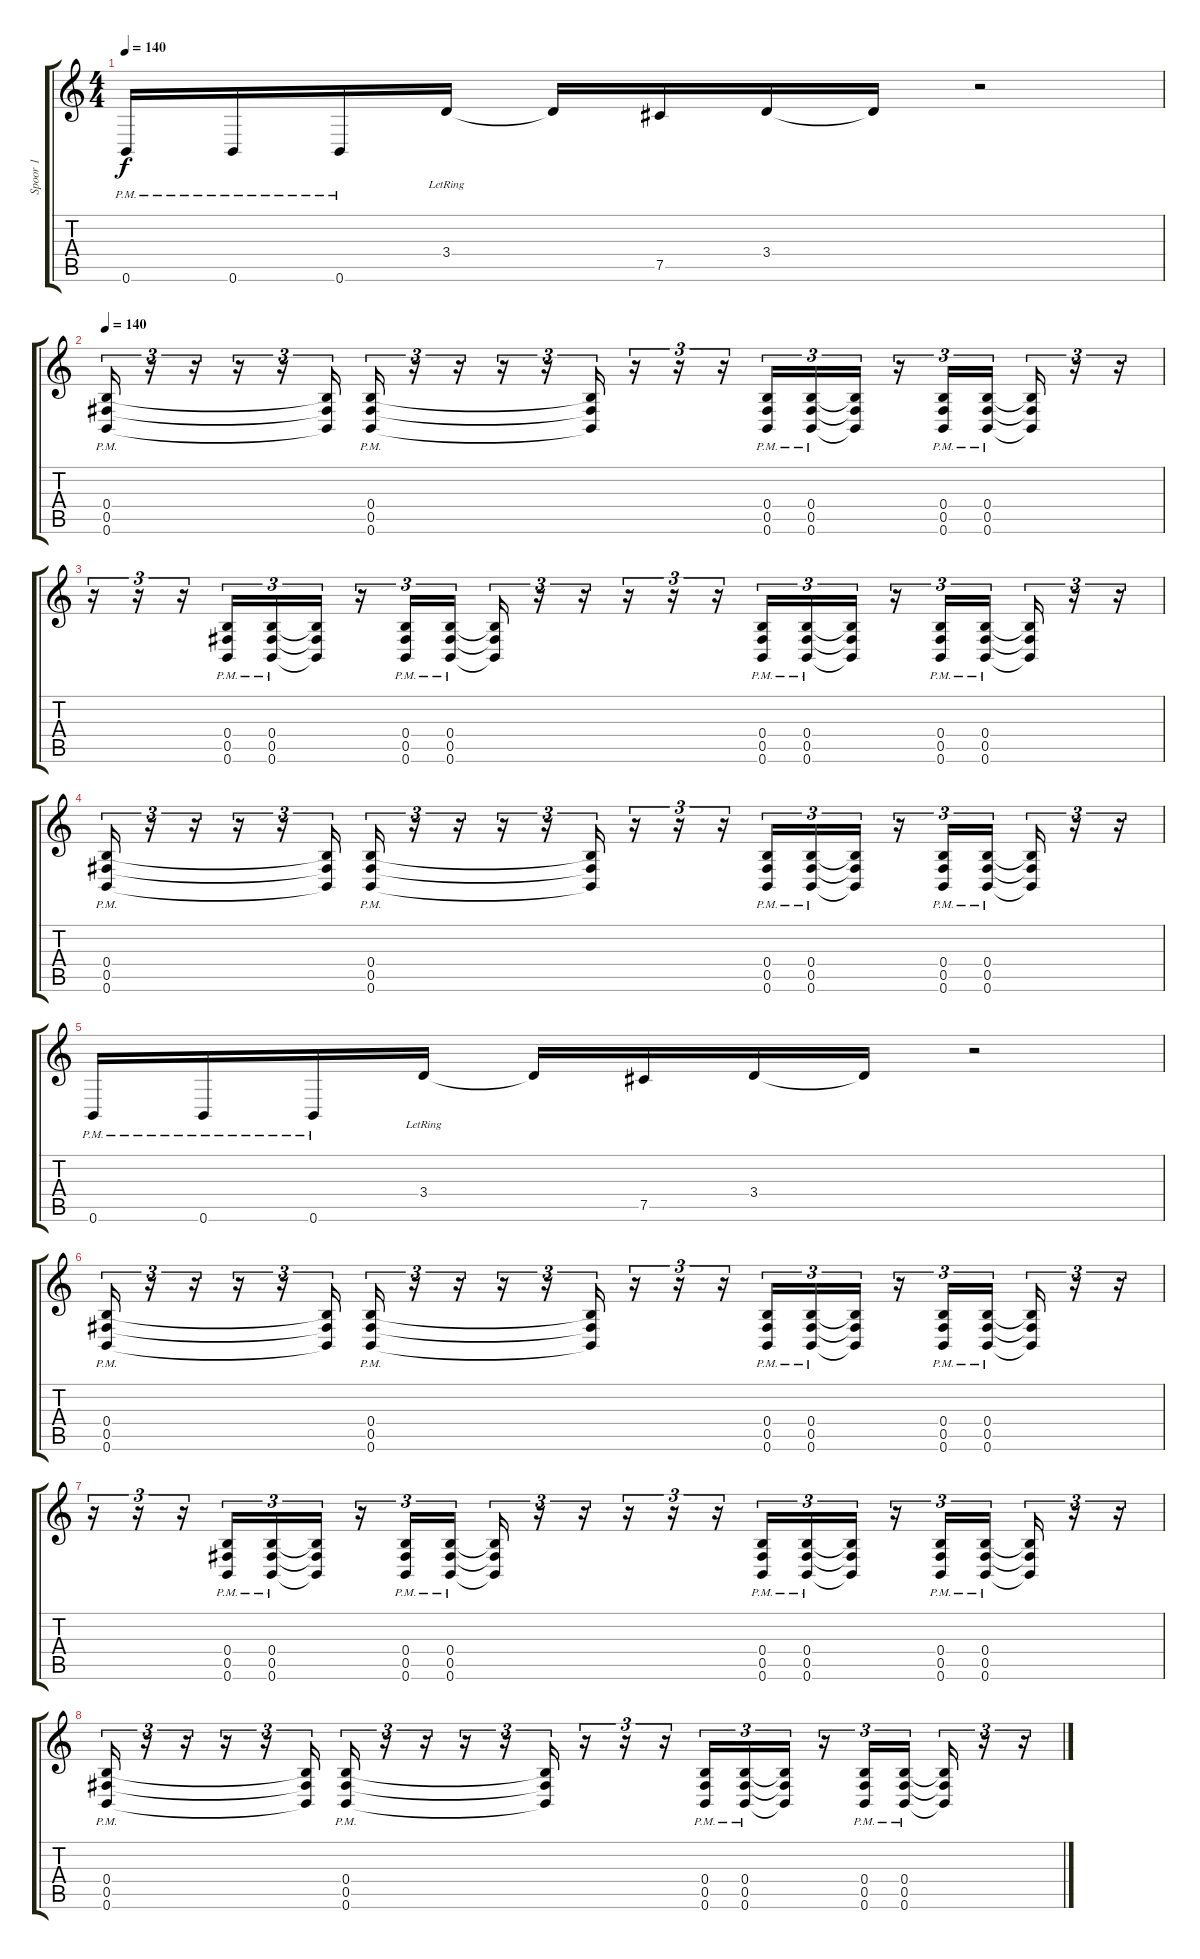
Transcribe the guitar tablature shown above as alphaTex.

\track ("Spoor 1" "Spoor 1") {instrument distortionguitar}
\staff {score tabs}
\tuning (Db4 Ab3 E3 B2 Gb2 B1) {hide}
\ts (4 4)
\tempo 140
\clef g2
\ks c
0.6{pm}.16{dy f} 0.6{pm}.16 0.6{pm}.16 3.4{lr}.16 3.4{t}.16 7.5.16 3.4.16 3.4{t}.16 r.2 |
\tempo 140
(0.4{pm} 0.5{pm} 0.6{pm}).16{tu (3 2)} r.16{tu (3 2)} r.16{tu (3 2)} r.16{tu (3 2)} r.16{tu (3 2)} (0.4{t} 0.5{t} 0.6{t}).16{tu (3 2)} (0.4{pm} 0.5{pm} 0.6{pm}).16{tu (3 2)} r.16{tu (3 2)} r.16{tu (3 2)} r.16{tu (3 2)} r.16{tu (3 2)} (0.4{t} 0.5{t} 0.6{t}).16{tu (3 2)} r.16{tu (3 2)} r.16{tu (3 2)} r.16{tu (3 2)} (0.4{pm} 0.5{pm} 0.6{pm}).16{tu (3 2)} (0.4{pm} 0.5{pm} 0.6{pm}).16{tu (3 2)} (0.4{t} 0.5{t} 0.6{t}).16{tu (3 2)} r.16{tu (3 2)} (0.4{pm} 0.5{pm} 0.6{pm}).16{tu (3 2)} (0.4{pm} 0.5{pm} 0.6{pm}).16{tu (3 2) beam splitsecondary} (0.4{t} 0.5{t} 0.6{t}).16{tu (3 2)} r.16{tu (3 2)} r.16{tu (3 2)} |
r.16{tu (3 2)} r.16{tu (3 2)} r.16{tu (3 2)} (0.4{pm} 0.5{pm} 0.6{pm}).16{tu (3 2)} (0.4{pm} 0.5{pm} 0.6{pm}).16{tu (3 2)} (0.4{t} 0.5{t} 0.6{t}).16{tu (3 2)} r.16{tu (3 2)} (0.4{pm} 0.5{pm} 0.6{pm}).16{tu (3 2)} (0.4{pm} 0.5{pm} 0.6{pm}).16{tu (3 2) beam splitsecondary} (0.4{t} 0.5{t} 0.6{t}).16{tu (3 2)} r.16{tu (3 2)} r.16{tu (3 2)} r.16{tu (3 2)} r.16{tu (3 2)} r.16{tu (3 2)} (0.4{pm} 0.5{pm} 0.6{pm}).16{tu (3 2)} (0.4{pm} 0.5{pm} 0.6{pm}).16{tu (3 2)} (0.4{t} 0.5{t} 0.6{t}).16{tu (3 2)} r.16{tu (3 2)} (0.4{pm} 0.5{pm} 0.6{pm}).16{tu (3 2)} (0.4{pm} 0.5{pm} 0.6{pm}).16{tu (3 2) beam splitsecondary} (0.4{t} 0.5{t} 0.6{t}).16{tu (3 2)} r.16{tu (3 2)} r.16{tu (3 2)} |
(0.4{pm} 0.5{pm} 0.6{pm}).16{tu (3 2)} r.16{tu (3 2)} r.16{tu (3 2)} r.16{tu (3 2)} r.16{tu (3 2)} (0.4{t} 0.5{t} 0.6{t}).16{tu (3 2)} (0.4{pm} 0.5{pm} 0.6{pm}).16{tu (3 2)} r.16{tu (3 2)} r.16{tu (3 2)} r.16{tu (3 2)} r.16{tu (3 2)} (0.4{t} 0.5{t} 0.6{t}).16{tu (3 2)} r.16{tu (3 2)} r.16{tu (3 2)} r.16{tu (3 2)} (0.4{pm} 0.5{pm} 0.6{pm}).16{tu (3 2)} (0.4{pm} 0.5{pm} 0.6{pm}).16{tu (3 2)} (0.4{t} 0.5{t} 0.6{t}).16{tu (3 2)} r.16{tu (3 2)} (0.4{pm} 0.5{pm} 0.6{pm}).16{tu (3 2)} (0.4{pm} 0.5{pm} 0.6{pm}).16{tu (3 2) beam splitsecondary} (0.4{t} 0.5{t} 0.6{t}).16{tu (3 2)} r.16{tu (3 2)} r.16{tu (3 2)} |
0.6{pm}.16 0.6{pm}.16 0.6{pm}.16 3.4{lr}.16 3.4{t}.16 7.5.16 3.4.16 3.4{t}.16 r.2 |
(0.4{pm} 0.5{pm} 0.6{pm}).16{tu (3 2)} r.16{tu (3 2)} r.16{tu (3 2)} r.16{tu (3 2)} r.16{tu (3 2)} (0.4{t} 0.5{t} 0.6{t}).16{tu (3 2)} (0.4{pm} 0.5{pm} 0.6{pm}).16{tu (3 2)} r.16{tu (3 2)} r.16{tu (3 2)} r.16{tu (3 2)} r.16{tu (3 2)} (0.4{t} 0.5{t} 0.6{t}).16{tu (3 2)} r.16{tu (3 2)} r.16{tu (3 2)} r.16{tu (3 2)} (0.4{pm} 0.5{pm} 0.6{pm}).16{tu (3 2)} (0.4{pm} 0.5{pm} 0.6{pm}).16{tu (3 2)} (0.4{t} 0.5{t} 0.6{t}).16{tu (3 2)} r.16{tu (3 2)} (0.4{pm} 0.5{pm} 0.6{pm}).16{tu (3 2)} (0.4{pm} 0.5{pm} 0.6{pm}).16{tu (3 2) beam splitsecondary} (0.4{t} 0.5{t} 0.6{t}).16{tu (3 2)} r.16{tu (3 2)} r.16{tu (3 2)} |
r.16{tu (3 2)} r.16{tu (3 2)} r.16{tu (3 2)} (0.4{pm} 0.5{pm} 0.6{pm}).16{tu (3 2)} (0.4{pm} 0.5{pm} 0.6{pm}).16{tu (3 2)} (0.4{t} 0.5{t} 0.6{t}).16{tu (3 2)} r.16{tu (3 2)} (0.4{pm} 0.5{pm} 0.6{pm}).16{tu (3 2)} (0.4{pm} 0.5{pm} 0.6{pm}).16{tu (3 2) beam splitsecondary} (0.4{t} 0.5{t} 0.6{t}).16{tu (3 2)} r.16{tu (3 2)} r.16{tu (3 2)} r.16{tu (3 2)} r.16{tu (3 2)} r.16{tu (3 2)} (0.4{pm} 0.5{pm} 0.6{pm}).16{tu (3 2)} (0.4{pm} 0.5{pm} 0.6{pm}).16{tu (3 2)} (0.4{t} 0.5{t} 0.6{t}).16{tu (3 2)} r.16{tu (3 2)} (0.4{pm} 0.5{pm} 0.6{pm}).16{tu (3 2)} (0.4{pm} 0.5{pm} 0.6{pm}).16{tu (3 2) beam splitsecondary} (0.4{t} 0.5{t} 0.6{t}).16{tu (3 2)} r.16{tu (3 2)} r.16{tu (3 2)} |
(0.4{pm} 0.5{pm} 0.6{pm}).16{tu (3 2)} r.16{tu (3 2)} r.16{tu (3 2)} r.16{tu (3 2)} r.16{tu (3 2)} (0.4{t} 0.5{t} 0.6{t}).16{tu (3 2)} (0.4{pm} 0.5{pm} 0.6{pm}).16{tu (3 2)} r.16{tu (3 2)} r.16{tu (3 2)} r.16{tu (3 2)} r.16{tu (3 2)} (0.4{t} 0.5{t} 0.6{t}).16{tu (3 2)} r.16{tu (3 2)} r.16{tu (3 2)} r.16{tu (3 2)} (0.4{pm} 0.5{pm} 0.6{pm}).16{tu (3 2)} (0.4{pm} 0.5{pm} 0.6{pm}).16{tu (3 2)} (0.4{t} 0.5{t} 0.6{t}).16{tu (3 2)} r.16{tu (3 2)} (0.4{pm} 0.5{pm} 0.6{pm}).16{tu (3 2)} (0.4{pm} 0.5{pm} 0.6{pm}).16{tu (3 2) beam splitsecondary} (0.4{t} 0.5{t} 0.6{t}).16{tu (3 2)} r.16{tu (3 2)} r.16{tu (3 2)}
